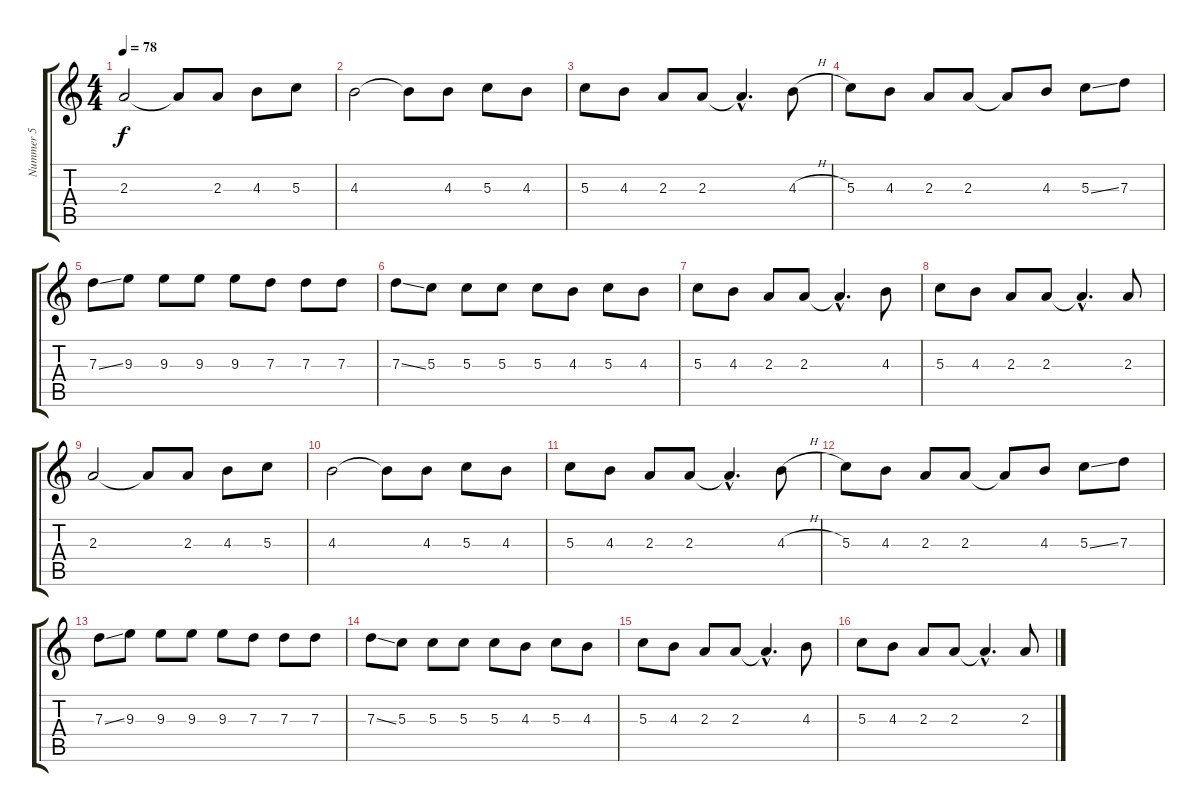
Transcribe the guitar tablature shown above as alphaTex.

\track ("Nummer 5" "Nummer 5") {instrument electricbasspick}
\staff {score tabs}
\tuning (E4 B3 G3 D3 A2 E2) {hide}
\ts (4 4)
\tempo 78
\clef g2
\ks c
2.3.2{dy f} 2.3{t}.8 2.3.8 4.3.8 5.3.8 |
4.3.2 4.3{t}.8 4.3.8 5.3.8 4.3.8 |
5.3.8 4.3.8 2.3.8 2.3.8 2.3{hac t}.4{d} 4.3{h}.8 |
5.3.8 4.3.8 2.3.8 2.3.8 2.3{t}.8 4.3.8 5.3{ss}.8 7.3.8 |
7.3{ss}.8 9.3.8 9.3.8 9.3.8 9.3.8 7.3.8 7.3.8 7.3.8 |
7.3{ss}.8 5.3.8 5.3.8 5.3.8 5.3.8 4.3.8 5.3.8 4.3.8 |
5.3.8 4.3.8 2.3.8 2.3.8 2.3{hac t}.4{d} 4.3.8 |
5.3.8 4.3.8 2.3.8 2.3.8 2.3{hac t}.4{d} 2.3.8 |
2.3.2 2.3{t}.8 2.3.8 4.3.8 5.3.8 |
4.3.2 4.3{t}.8 4.3.8 5.3.8 4.3.8 |
5.3.8 4.3.8 2.3.8 2.3.8 2.3{hac t}.4{d} 4.3{h}.8 |
5.3.8 4.3.8 2.3.8 2.3.8 2.3{t}.8 4.3.8 5.3{ss}.8 7.3.8 |
7.3{ss}.8 9.3.8 9.3.8 9.3.8 9.3.8 7.3.8 7.3.8 7.3.8 |
7.3{ss}.8 5.3.8 5.3.8 5.3.8 5.3.8 4.3.8 5.3.8 4.3.8 |
5.3.8 4.3.8 2.3.8 2.3.8 2.3{hac t}.4{d} 4.3.8 |
5.3.8 4.3.8 2.3.8 2.3.8 2.3{hac t}.4{d} 2.3.8
